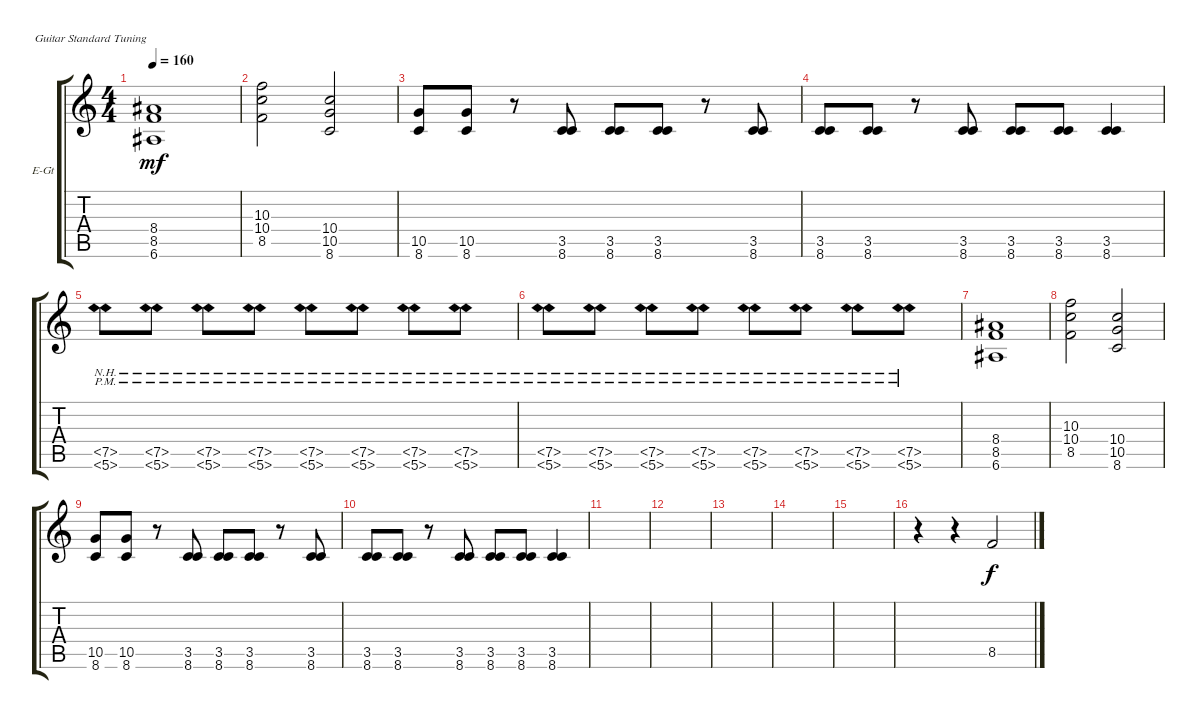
\defaultSystemsLayout 4
\bracketExtendMode groupsimilarinstruments
\firstSystemTrackNameOrientation horizontal
\otherSystemsTrackNameOrientation horizontal
\track ("Electric Guitar" "E-Gt") {instrument distortionguitar}
\staff {score tabs}
\tuning (E4 B3 G3 D3 A2 E2)
\ts (4 4)
\tempo 160
\clef g2
\scale
0.333333
\ks c
(6.6 8.5 8.4).1{dy mf} |
\scale
0.333333 (8.5 10.4 10.3).2 (8.6 10.5 10.4).2 |
\scale
0.333333 (8.6 10.5).8 (8.6 10.5).8 r.8 (3.5 8.6).8 (3.5 8.6).8 (3.5 8.6).8 r.8 (3.5 8.6).8 |
\scale
0.333333 (3.5 8.6).8 (3.5 8.6).8 r.8 (3.5 8.6).8 (3.5 8.6).8 (3.5 8.6).8 (3.5 8.6).4 |
\scale
0.333333 (5.6{nh pm} 7.5{nh pm}).8 (5.6{nh pm} 7.5{nh pm}).8 (5.6{nh pm} 7.5{nh pm}).8 (5.6{nh pm} 7.5{nh pm}).8 (5.6{nh pm} 7.5{nh pm}).8 (5.6{nh pm} 7.5{nh pm}).8 (5.6{nh pm} 7.5{nh pm}).8 (5.6{nh pm} 7.5{nh pm}).8 |
\scale
0.333333 (5.6{nh pm} 7.5{nh pm}).8 (5.6{nh pm} 7.5{nh pm}).8 (5.6{nh pm} 7.5{nh pm}).8 (5.6{nh pm} 7.5{nh pm}).8 (5.6{nh pm} 7.5{nh pm}).8 (5.6{nh pm} 7.5{nh pm}).8 (5.6{nh pm} 7.5{nh pm}).8 (5.6{nh pm} 7.5{nh pm}).8 |
\scale
0.333333 (6.6 8.5 8.4).1 |
\scale
0.333333 (8.5 10.4 10.3).2 (8.6 10.5 10.4).2 |
\scale
0.333333 (8.6 10.5).8 (8.6 10.5).8 r.8 (3.5 8.6).8 (3.5 8.6).8 (3.5 8.6).8 r.8 (3.5 8.6).8 |
\scale
0.333333 (3.5 8.6).8 (3.5 8.6).8 r.8 (3.5 8.6).8 (3.5 8.6).8 (3.5 8.6).8 (3.5 8.6).4 |
\scale
0.333333 |
\scale
0.333333 |
\scale
0.333333 |
\scale
0.333333 |
\scale
0.333333 |
\scale
0.333333 r.4 r.4 8.5{sl}.2{dy f}
